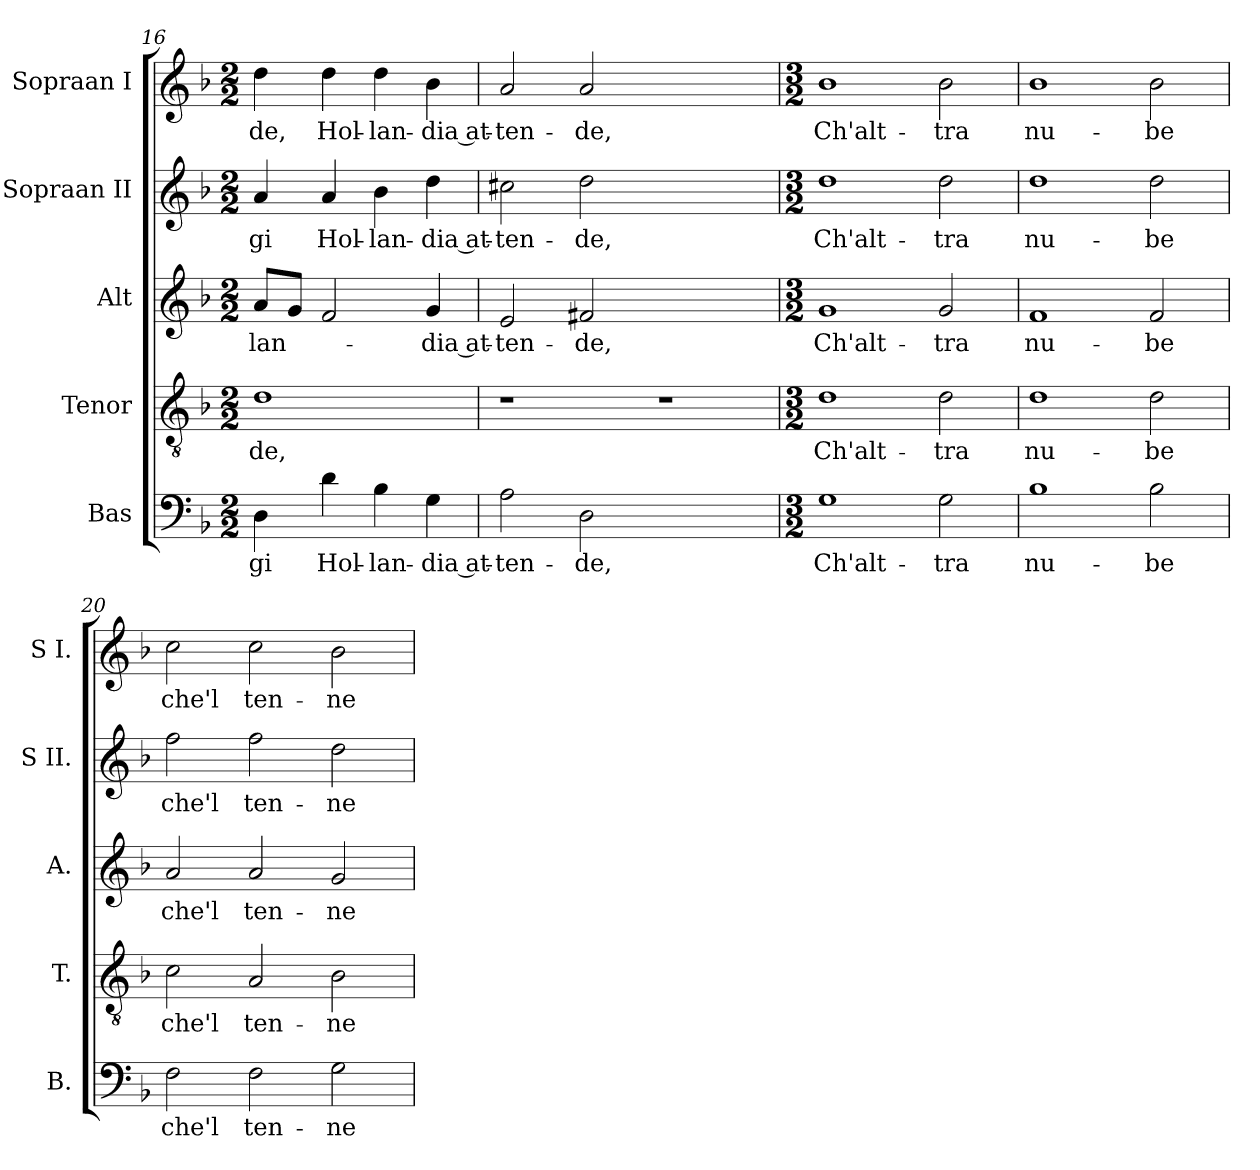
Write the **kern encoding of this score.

**kern	**text	**kern	**text	**kern	**text	**kern	**text	**kern	**text
*part5	*part5	*part4	*part4	*part3	*part3	*part2	*part2	*part1	*part1
*staff5	*staff5	*staff4	*staff4	*staff3	*staff3	*staff2	*staff2	*staff1	*staff1
*I"Bas	*	*I"Tenor	*	*I"Alt	*	*I"Sopraan II	*	*I"Sopraan I	*
*I'B.	*	*I'T.	*	*I'A.	*	*I'S II.	*	*I'S I.	*
*clefF4	*	*clefGv2	*	*clefG2	*	*clefG2	*	*clefG2	*
*k[b-]	*	*k[b-]	*	*k[b-]	*	*k[b-]	*	*k[b-]	*
*F:	*	*F:	*	*F:	*	*F:	*	*F:	*
*M2/2	*	*M2/2	*	*M2/2	*	*M2/2	*	*M2/2	*
=16	=16	=16	=16	=16	=16	=16	=16	=16	=16
!	!LO:LY:b:color=#000000	!	!	!	!	!	!	!	!
!	!	!	!LO:LY:b:color=#000000	!	!	!	!	!	!
!	!	!	!	!	!LO:LY:b:color=#000000	!	!	!	!
!	!	!	!	!	!	!	!LO:LY:b:color=#000000	!	!
!	!	!	!	!	!	!	!	!	!LO:LY:b:color=#000000
4Di\	gi	1di	de,	8ai/L	lan-	4ai/	gi	4ddi\	-de,
.	.	.	.	8gi/J	.	.	.	.	.
!	!LO:LY:b:color=#000000	!	!	!	!	!	!	!	!
!	!	!	!	!	!	!	!LO:LY:b:color=#000000	!	!
!	!	!	!	!	!	!	!	!	!LO:LY:b:color=#000000
4di\	Hol-	.	.	2fi/	.	4ai/	Hol-	4ddi\	Hol--
!	!LO:LY:b:color=#000000	!	!	!	!	!	!	!	!
!	!	!	!	!	!	!	!LO:LY:b:color=#000000	!	!
!	!	!	!	!	!	!	!	!	!LO:LY:b:color=#000000
4B-i\	-lan-	.	.	.	.	4b-i\	-lan-	4ddi\	-lan--
!	!LO:LY:b:color=#000000	!	!	!	!	!	!	!	!
!	!	!	!	!	!LO:LY:b:color=#000000	!	!	!	!
!	!	!	!	!	!	!	!LO:LY:b:color=#000000	!	!
!	!	!	!	!	!	!	!	!	!LO:LY:b:color=#000000
4Gi\	-dia at-	.	.	4gi/	-dia at-	4ddi\	-dia at-	4b-i\	-dia at-
=17	=17	=17	=17	=17	=17	=17	=17	=17	=17
!	!LO:LY:b:color=#000000	!	!	!	!	!	!	!	!
!	!	!	!	!	!LO:LY:b:color=#000000	!	!	!	!
!	!	!	!	!	!	!	!LO:LY:b:color=#000000	!	!
!	!	!	!	!	!	!	!	!	!LO:LY:b:color=#000000
2Ai\	-ten-	1r	.	2ei/	-ten-	2cc#Xi\	-ten-	2ai/	-ten-
!	!LO:LY:b:color=#000000	!	!	!	!	!	!	!	!
!	!	!	!	!	!LO:LY:b:color=#000000	!	!	!	!
!	!	!	!	!	!	!	!LO:LY:b:color=#000000	!	!
!	!	!	!	!	!	!	!	!	!LO:LY:b:color=#000000
2Di\	de,	.	.	2f#Xi/	de,	2ddi\	de,	2ai/	de,
1ryy	.	1r	.	1ryy	.	1ryy	.	1ryy	.
!!LO:LB:g=z
=18	=18	=18	=18	=18	=18	=18	=18	=18	=18
*M3/2	*	*M3/2	*	*M3/2	*	*M3/2	*	*M3/2	*
!	!LO:LY:b:color=#000000	!	!	!	!	!	!	!	!
!	!	!	!LO:LY:b:color=#000000	!	!	!	!	!	!
!	!	!	!	!	!LO:LY:b:color=#000000	!	!	!	!
!	!	!	!	!	!	!	!LO:LY:b:color=#000000	!	!
!	!	!	!	!	!	!	!	!	!LO:LY:b:color=#000000
1Gi	Ch'alt-	1di	Ch'alt-	1gi	Ch'alt-	1ddi	Ch'alt-	1b-i	Ch'alt-
!	!LO:LY:b:color=#000000	!	!	!	!	!	!	!	!
!	!	!	!LO:LY:b:color=#000000	!	!	!	!	!	!
!	!	!	!	!	!LO:LY:b:color=#000000	!	!	!	!
!	!	!	!	!	!	!	!LO:LY:b:color=#000000	!	!
!	!	!	!	!	!	!	!	!	!LO:LY:b:color=#000000
2Gi\	-tra	2di\	-tra	2gi/	-tra	2ddi\	-tra	2b-i\	-tra
=19	=19	=19	=19	=19	=19	=19	=19	=19	=19
!	!LO:LY:b:color=#000000	!	!	!	!	!	!	!	!
!	!	!	!LO:LY:b:color=#000000	!	!	!	!	!	!
!	!	!	!	!	!LO:LY:b:color=#000000	!	!	!	!
!	!	!	!	!	!	!	!LO:LY:b:color=#000000	!	!
!	!	!	!	!	!	!	!	!	!LO:LY:b:color=#000000
1B-i	nu-	1di	nu-	1fi	nu-	1ddi	nu-	1b-i	nu-
!	!LO:LY:b:color=#000000	!	!	!	!	!	!	!	!
!	!	!	!LO:LY:b:color=#000000	!	!	!	!	!	!
!	!	!	!	!	!LO:LY:b:color=#000000	!	!	!	!
!	!	!	!	!	!	!	!LO:LY:b:color=#000000	!	!
!	!	!	!	!	!	!	!	!	!LO:LY:b:color=#000000
2B-i\	-be	2di\	-be	2fi/	-be	2ddi\	-be	2b-i\	-be
=20	=20	=20	=20	=20	=20	=20	=20	=20	=20
!	!LO:LY:b:color=#000000	!	!	!	!	!	!	!	!
!	!	!	!LO:LY:b:color=#000000	!	!	!	!	!	!
!	!	!	!	!	!LO:LY:b:color=#000000	!	!	!	!
!	!	!	!	!	!	!	!LO:LY:b:color=#000000	!	!
!	!	!	!	!	!	!	!	!	!LO:LY:b:color=#000000
2Fi\	che'l	2ci\	che'l	2ai/	che'l	2ffi\	che'l	2cci\	che'l
!	!LO:LY:b:color=#000000	!	!	!	!	!	!	!	!
!	!	!	!LO:LY:b:color=#000000	!	!	!	!	!	!
!	!	!	!	!	!LO:LY:b:color=#000000	!	!	!	!
!	!	!	!	!	!	!	!LO:LY:b:color=#000000	!	!
!	!	!	!	!	!	!	!	!	!LO:LY:b:color=#000000
2Fi\	ten-	2Ai/	ten-	2ai/	ten-	2ffi\	ten-	2cci\	ten-
!	!LO:LY:b:color=#000000	!	!	!	!	!	!	!	!
!	!	!	!LO:LY:b:color=#000000	!	!	!	!	!	!
!	!	!	!	!	!LO:LY:b:color=#000000	!	!	!	!
!	!	!	!	!	!	!	!LO:LY:b:color=#000000	!	!
!	!	!	!	!	!	!	!	!	!LO:LY:b:color=#000000
2Gi\	-ne	2B-i\	-ne	2gi/	-ne	2ddi\	-ne	2b-i\	-ne
=	=	=	=	=	=	=	=	=	=
*-	*-	*-	*-	*-	*-	*-	*-	*-	*-
